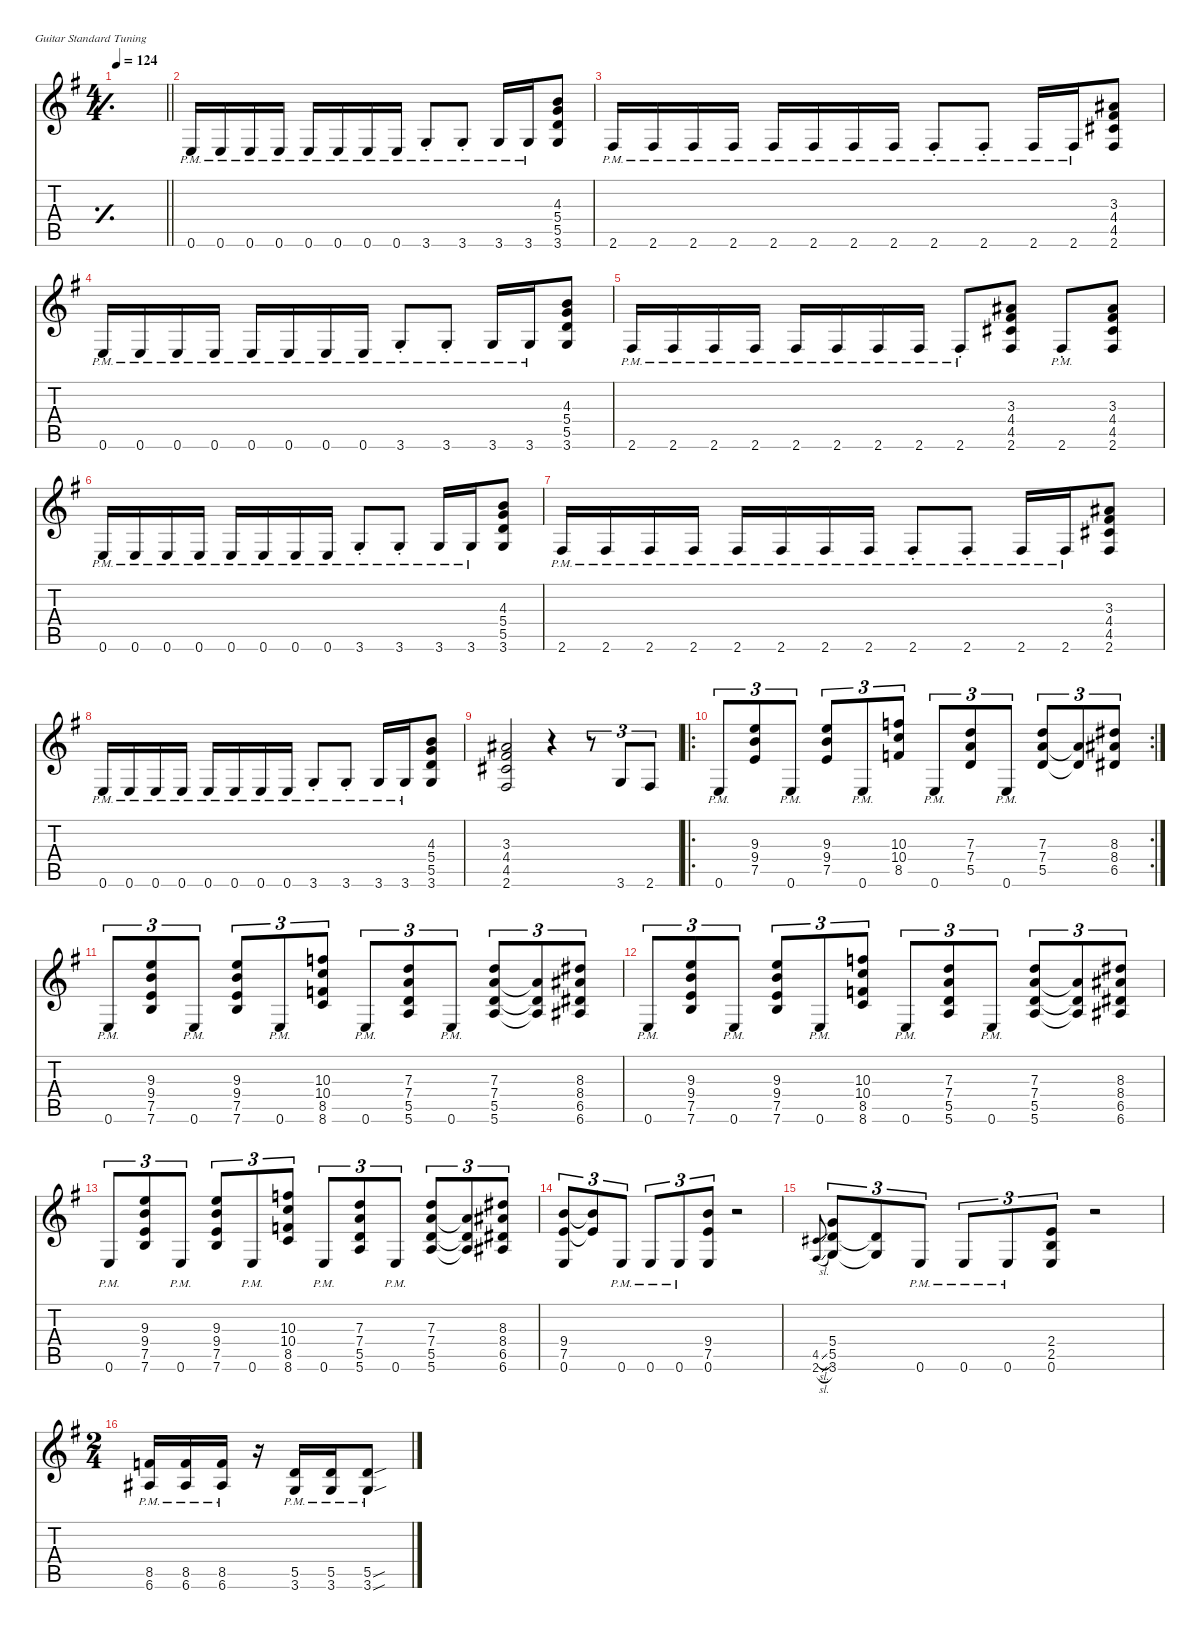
\defaultSystemsLayout 4
\hideDynamics
\bracketExtendMode nobrackets
\singleTrackTrackNamePolicy hidden
\multiTrackTrackNamePolicy hidden
\otherSystemsTrackNameOrientation horizontal
\track ("Guitar 1" "dist.guit.") {defaultSystemsLayout 4 mute instrument distortionguitar}
\staff {score tabs}
\tuning (E4 B3 G3 D3 A2 E2)
\ts (4 4)
\tempo 124
\clef g2
\simile simple
\barLineRight lightlight
\ks eminor
|
0.6{pm acc forcenatural}.16{beam Up} 0.6{pm acc forcenatural}.16{beam Up} 0.6{pm acc forcenatural}.16{beam Up} 0.6{pm acc forcenatural}.16{beam Up} 0.6{pm acc forcenatural}.16{beam Up} 0.6{pm acc forcenatural}.16{beam Up} 0.6{pm acc forcenatural}.16{beam Up} 0.6{pm acc forcenatural}.16{beam Up} 3.6{pm st acc forcenatural}.8{beam Up} 3.6{pm st acc forcenatural}.8{beam Up} 3.6{pm acc forcenatural}.16{beam Up} 3.6{pm acc forcenatural}.16{beam Up} (4.3{acc forcenatural} 5.4{acc forcenatural} 5.5{acc forcenatural} 3.6{acc forcenatural}).8{beam Up} |
2.6{pm acc #}.16{beam Up} 2.6{pm acc #}.16{beam Up} 2.6{pm acc #}.16{beam Up} 2.6{pm acc #}.16{beam Up} 2.6{pm acc #}.16{beam Up} 2.6{pm acc #}.16{beam Up} 2.6{pm acc #}.16{beam Up} 2.6{pm acc #}.16{beam Up} 2.6{pm st acc #}.8{beam Up} 2.6{pm st acc #}.8{beam Up} 2.6{pm acc #}.16{beam Up} 2.6{pm acc #}.16{beam Up} (3.3{acc #} 4.4{acc #} 4.5{acc #} 2.6{acc #}).8{beam Up} |
0.6{pm acc forcenatural}.16{beam Up} 0.6{pm acc forcenatural}.16{beam Up} 0.6{pm acc forcenatural}.16{beam Up} 0.6{pm acc forcenatural}.16{beam Up} 0.6{pm acc forcenatural}.16{beam Up} 0.6{pm acc forcenatural}.16{beam Up} 0.6{pm acc forcenatural}.16{beam Up} 0.6{pm acc forcenatural}.16{beam Up} 3.6{pm st acc forcenatural}.8{beam Up} 3.6{pm st acc forcenatural}.8{beam Up} 3.6{pm acc forcenatural}.16{beam Up} 3.6{pm acc forcenatural}.16{beam Up} (4.3{acc forcenatural} 5.4{acc forcenatural} 5.5{acc forcenatural} 3.6{acc forcenatural}).8{beam Up} |
2.6{pm acc #}.16{beam Up} 2.6{pm acc #}.16{beam Up} 2.6{pm acc #}.16{beam Up} 2.6{pm acc #}.16{beam Up} 2.6{pm acc #}.16{beam Up} 2.6{pm acc #}.16{beam Up} 2.6{pm acc #}.16{beam Up} 2.6{pm acc #}.16{beam Up} 2.6{pm st acc #}.8{beam Up} (3.3{acc #} 4.4{acc #} 4.5{acc #} 2.6{acc #}).8{beam Up} 2.6{pm st acc #}.8{beam Up} (3.3{acc #} 4.4{acc #} 4.5{acc #} 2.6{acc #}).8{beam Up} |
0.6{pm acc forcenatural}.16{beam Up} 0.6{pm acc forcenatural}.16{beam Up} 0.6{pm acc forcenatural}.16{beam Up} 0.6{pm acc forcenatural}.16{beam Up} 0.6{pm acc forcenatural}.16{beam Up} 0.6{pm acc forcenatural}.16{beam Up} 0.6{pm acc forcenatural}.16{beam Up} 0.6{pm acc forcenatural}.16{beam Up} 3.6{pm st acc forcenatural}.8{beam Up} 3.6{pm st acc forcenatural}.8{beam Up} 3.6{pm acc forcenatural}.16{beam Up} 3.6{pm acc forcenatural}.16{beam Up} (4.3{acc forcenatural} 5.4{acc forcenatural} 5.5{acc forcenatural} 3.6{acc forcenatural}).8{beam Up} |
2.6{pm acc #}.16{beam Up} 2.6{pm acc #}.16{beam Up} 2.6{pm acc #}.16{beam Up} 2.6{pm acc #}.16{beam Up} 2.6{pm acc #}.16{beam Up} 2.6{pm acc #}.16{beam Up} 2.6{pm acc #}.16{beam Up} 2.6{pm acc #}.16{beam Up} 2.6{pm st acc #}.8{beam Up} 2.6{pm st acc #}.8{beam Up} 2.6{pm acc #}.16{beam Up} 2.6{pm acc #}.16{beam Up} (3.3{acc #} 4.4{acc #} 4.5{acc #} 2.6{acc #}).8{beam Up} |
0.6{pm acc forcenatural}.16{beam Up} 0.6{pm acc forcenatural}.16{beam Up} 0.6{pm acc forcenatural}.16{beam Up} 0.6{pm acc forcenatural}.16{beam Up} 0.6{pm acc forcenatural}.16{beam Up} 0.6{pm acc forcenatural}.16{beam Up} 0.6{pm acc forcenatural}.16{beam Up} 0.6{pm acc forcenatural}.16{beam Up} 3.6{pm st acc forcenatural}.8{beam Up} 3.6{pm st acc forcenatural}.8{beam Up} 3.6{pm acc forcenatural}.16{beam Up} 3.6{pm acc forcenatural}.16{beam Up} (4.3{acc forcenatural} 5.4{acc forcenatural} 5.5{acc forcenatural} 3.6{acc forcenatural}).8{beam Up} |
(3.3{acc #} 4.4{acc #} 4.5{acc #} 2.6{acc #}).2{beam Up} r.4{beam Up} r.8{tu (3 2) beam Up} 3.6{acc forcenatural}.8{tu (3 2) beam Up} 2.6{acc #}.8{tu (3 2) beam Up} |
\ro
\rc 2
0.6{pm acc forcenatural}.8{tu (3 2) beam Up} (9.3{acc forcenatural} 9.4{acc forcenatural} 7.5{acc forcenatural}).8{tu (3 2) beam Up} 0.6{pm acc forcenatural}.8{tu (3 2) beam Up} (9.3{acc forcenatural} 9.4{acc forcenatural} 7.5{acc forcenatural}).8{tu (3 2) beam Up} 0.6{pm acc forcenatural}.8{tu (3 2) beam Up} (10.3{acc forcenatural} 10.4{acc forcenatural} 8.5{acc forcenatural}).8{tu (3 2) beam Up} 0.6{pm acc forcenatural}.8{tu (3 2) beam Up} (7.3{acc forcenatural} 7.4{acc forcenatural} 5.5{acc forcenatural}).8{tu (3 2) beam Up} 0.6{pm acc forcenatural}.8{tu (3 2) beam Up} (7.3{acc forcenatural} 7.4{acc forcenatural} 5.5{acc forcenatural}).8{tu (3 2) beam Up} (7.4{t acc forcenatural} 5.5{t acc forcenatural}).8{tu (3 2) beam Up} (8.3{acc #} 8.4{acc #} 6.5{acc #}).8{tu (3 2) beam Up} |
0.6{pm acc forcenatural}.8{tu (3 2) beam Up} (9.3{acc forcenatural} 9.4{acc forcenatural} 7.5{acc forcenatural} 7.6{acc forcenatural}).8{tu (3 2) beam Up} 0.6{pm acc forcenatural}.8{tu (3 2) beam Up} (9.3{acc forcenatural} 9.4{acc forcenatural} 7.5{acc forcenatural} 7.6{acc forcenatural}).8{tu (3 2) beam Up} 0.6{pm acc forcenatural}.8{tu (3 2) beam Up} (10.3{acc forcenatural} 10.4{acc forcenatural} 8.5{acc forcenatural} 8.6{acc forcenatural}).8{tu (3 2) beam Up} 0.6{pm acc forcenatural}.8{tu (3 2) beam Up} (7.3{acc forcenatural} 7.4{acc forcenatural} 5.5{acc forcenatural} 5.6{acc forcenatural}).8{tu (3 2) beam Up} 0.6{pm acc forcenatural}.8{tu (3 2) beam Up} (7.3{acc forcenatural} 7.4{acc forcenatural} 5.5{acc forcenatural} 5.6{acc forcenatural}).8{tu (3 2) beam Up} (7.4{t acc forcenatural} 5.5{t acc forcenatural} 5.6{t acc forcenatural}).8{tu (3 2) beam Up} (8.3{acc #} 8.4{acc #} 6.5{acc #} 6.6{acc #}).8{tu (3 2) beam Up} |
0.6{pm acc forcenatural}.8{tu (3 2) beam Up} (9.3{acc forcenatural} 9.4{acc forcenatural} 7.5{acc forcenatural} 7.6{acc forcenatural}).8{tu (3 2) beam Up} 0.6{pm acc forcenatural}.8{tu (3 2) beam Up} (9.3{acc forcenatural} 9.4{acc forcenatural} 7.5{acc forcenatural} 7.6{acc forcenatural}).8{tu (3 2) beam Up} 0.6{pm acc forcenatural}.8{tu (3 2) beam Up} (10.3{acc forcenatural} 10.4{acc forcenatural} 8.5{acc forcenatural} 8.6{acc forcenatural}).8{tu (3 2) beam Up} 0.6{pm acc forcenatural}.8{tu (3 2) beam Up} (7.3{acc forcenatural} 7.4{acc forcenatural} 5.5{acc forcenatural} 5.6{acc forcenatural}).8{tu (3 2) beam Up} 0.6{pm acc forcenatural}.8{tu (3 2) beam Up} (7.3{acc forcenatural} 7.4{acc forcenatural} 5.5{acc forcenatural} 5.6{acc forcenatural}).8{tu (3 2) beam Up} (7.4{t acc forcenatural} 5.5{t acc forcenatural} 5.6{t acc forcenatural}).8{tu (3 2) beam Up} (8.3{acc #} 8.4{acc #} 6.5{acc #} 6.6{acc #}).8{tu (3 2) beam Up} |
0.6{pm acc forcenatural}.8{tu (3 2) beam Up} (9.3{acc forcenatural} 9.4{acc forcenatural} 7.5{acc forcenatural} 7.6{acc forcenatural}).8{tu (3 2) beam Up} 0.6{pm acc forcenatural}.8{tu (3 2) beam Up} (9.3{acc forcenatural} 9.4{acc forcenatural} 7.5{acc forcenatural} 7.6{acc forcenatural}).8{tu (3 2) beam Up} 0.6{pm acc forcenatural}.8{tu (3 2) beam Up} (10.3{acc forcenatural} 10.4{acc forcenatural} 8.5{acc forcenatural} 8.6{acc forcenatural}).8{tu (3 2) beam Up} 0.6{pm acc forcenatural}.8{tu (3 2) beam Up} (7.3{acc forcenatural} 7.4{acc forcenatural} 5.5{acc forcenatural} 5.6{acc forcenatural}).8{tu (3 2) beam Up} 0.6{pm acc forcenatural}.8{tu (3 2) beam Up} (7.3{acc forcenatural} 7.4{acc forcenatural} 5.5{acc forcenatural} 5.6{acc forcenatural}).8{tu (3 2) beam Up} (7.4{t acc forcenatural} 5.5{t acc forcenatural} 5.6{t acc forcenatural}).8{tu (3 2) beam Up} (8.3{acc #} 8.4{acc #} 6.5{acc #} 6.6{acc #}).8{tu (3 2) beam Up} |
(9.4{acc forcenatural} 7.5{acc forcenatural} 0.6{acc forcenatural}).8{tu (3 2) beam Up} (9.4{t acc forcenatural} 7.5{t acc forcenatural}).8{tu (3 2) beam Up} 0.6{pm acc forcenatural}.8{tu (3 2) beam Up} 0.6{pm acc forcenatural}.8{tu (3 2) beam Up} 0.6{pm acc forcenatural}.8{tu (3 2) beam Up} (9.4{acc forcenatural} 7.5{acc forcenatural} 0.6{acc forcenatural}).8{tu (3 2) beam Up} r.2{beam Up} |
(4.5{sl acc #} 2.6{sl acc #}).8{gr dy mf beam Up} (5.4{acc forcenatural} 5.5{acc forcenatural} 3.6{acc forcenatural}).8{tu (3 2) dy f beam Up} (5.5{t acc forcenatural} 3.6{t acc forcenatural}).8{tu (3 2) beam Up} 0.6{pm acc forcenatural}.8{tu (3 2) beam Up} 0.6{pm acc forcenatural}.8{tu (3 2) beam Up} 0.6{pm acc forcenatural}.8{tu (3 2) beam Up} (2.4{acc forcenatural} 2.5{acc forcenatural} 0.6{acc forcenatural}).8{tu (3 2) beam Up} r.2{beam Up} |
\ts (2 4)
\beaming (8 2 2)
(8.5{pm acc forcenatural} 6.6{pm acc #}).16{beam Up} (8.5{pm acc forcenatural} 6.6{pm acc #}).16{beam Up} (8.5{pm acc forcenatural} 6.6{pm acc #}).16{beam Up} r.16{beam Up} (5.5{pm acc forcenatural} 3.6{pm acc forcenatural}).16{beam Up} (5.5{pm acc forcenatural} 3.6{pm acc forcenatural}).16{beam Up} (5.5{sou pm acc forcenatural} 3.6{sou pm acc forcenatural}).8{beam Up}
